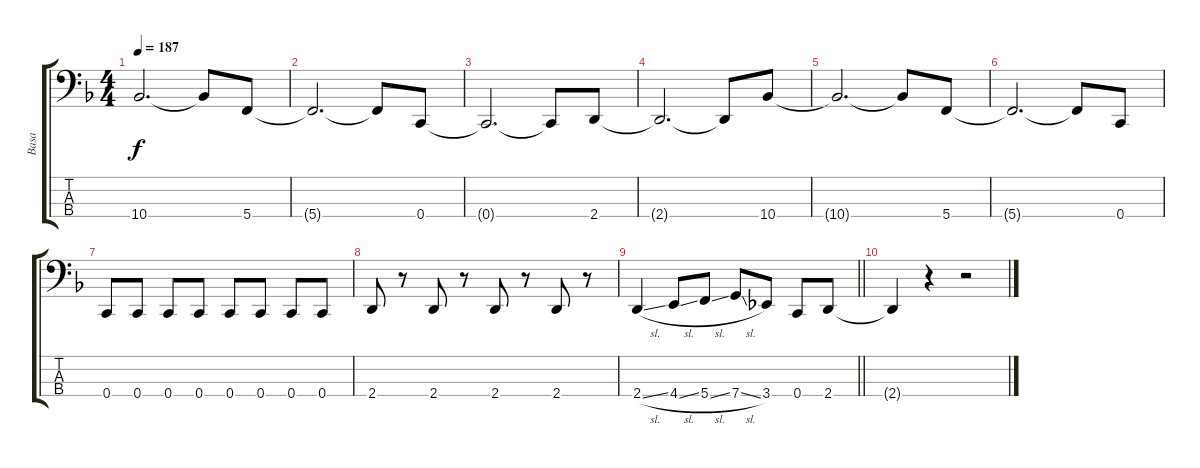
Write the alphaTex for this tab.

\track ("Basa" "Basa") {instrument electricbassfinger}
\staff {score tabs}
\tuning (F2 C2 G1 C1) {hide}
\ts (4 4)
\tempo 187
\clef f4
\ks dminor
10.4{t}.2{d dy f} 10.4{t}.8 5.4.8 |
5.4{t}.2{d} 5.4{t}.8 0.4.8 |
0.4{t}.2{d} 0.4{t}.8 2.4.8 |
2.4{t}.2{d} 2.4{t}.8 10.4.8 |
10.4{t}.2{d} 10.4{t}.8 5.4.8 |
5.4{t}.2{d} 5.4{t}.8 0.4.8 |
0.4.8 0.4.8 0.4.8 0.4.8 0.4.8 0.4.8 0.4.8 0.4.8 |
2.4.8 r.8 2.4.8 r.8 2.4.8 r.8 2.4.8 r.8 |
\barLineRight lightlight
2.4{sl}.4 4.4{sl}.8 5.4{sl}.8 7.4{sl}.8 3.4.8 0.4.8 2.4.8 |
2.4{t}.4 r.4 r.2
